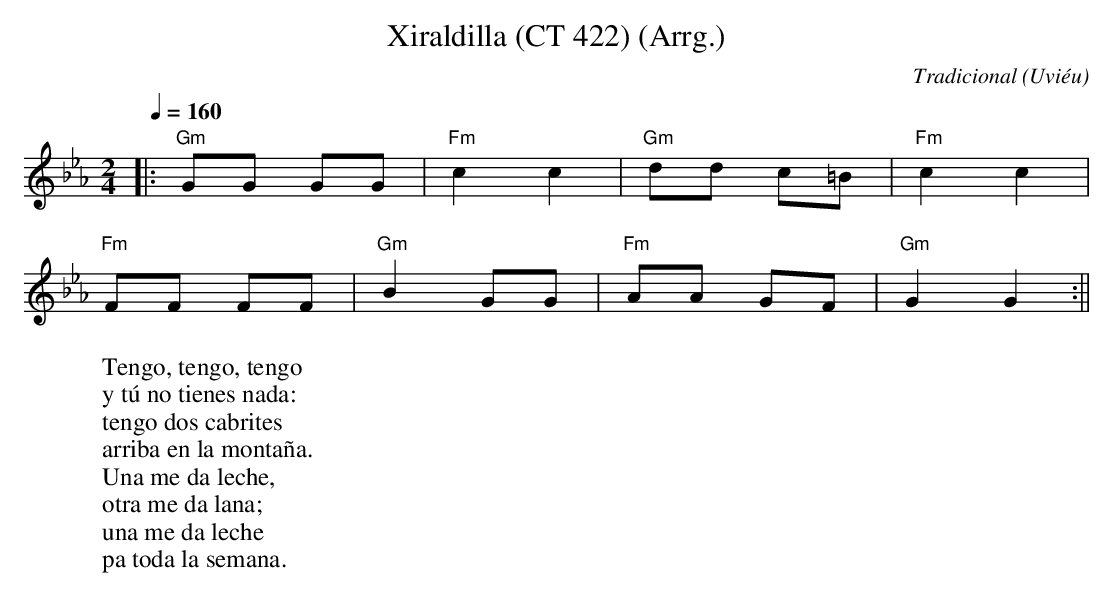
X:1
T:Xiraldilla (CT 422) (Arrg.)
C:Tradicional
O:Uviéu
M:2/4
L:1/8
Q:1/4=160
K:Cm
|:"Gm"GG GG|"Fm"c2 c2|"Gm"dd c=B|"Fm"c2 c2|
"Fm"FF FF|"Gm"B2 GG|"Fm"AA GF|"Gm"G2 G2:||
W:Tengo, tengo, tengo
W:y tú no tienes nada:
W:tengo dos cabrites
W:arriba en la montaña.
W:Una me da leche,
W:otra me da lana;
W:una me da leche
W:pa toda la semana.
W:
